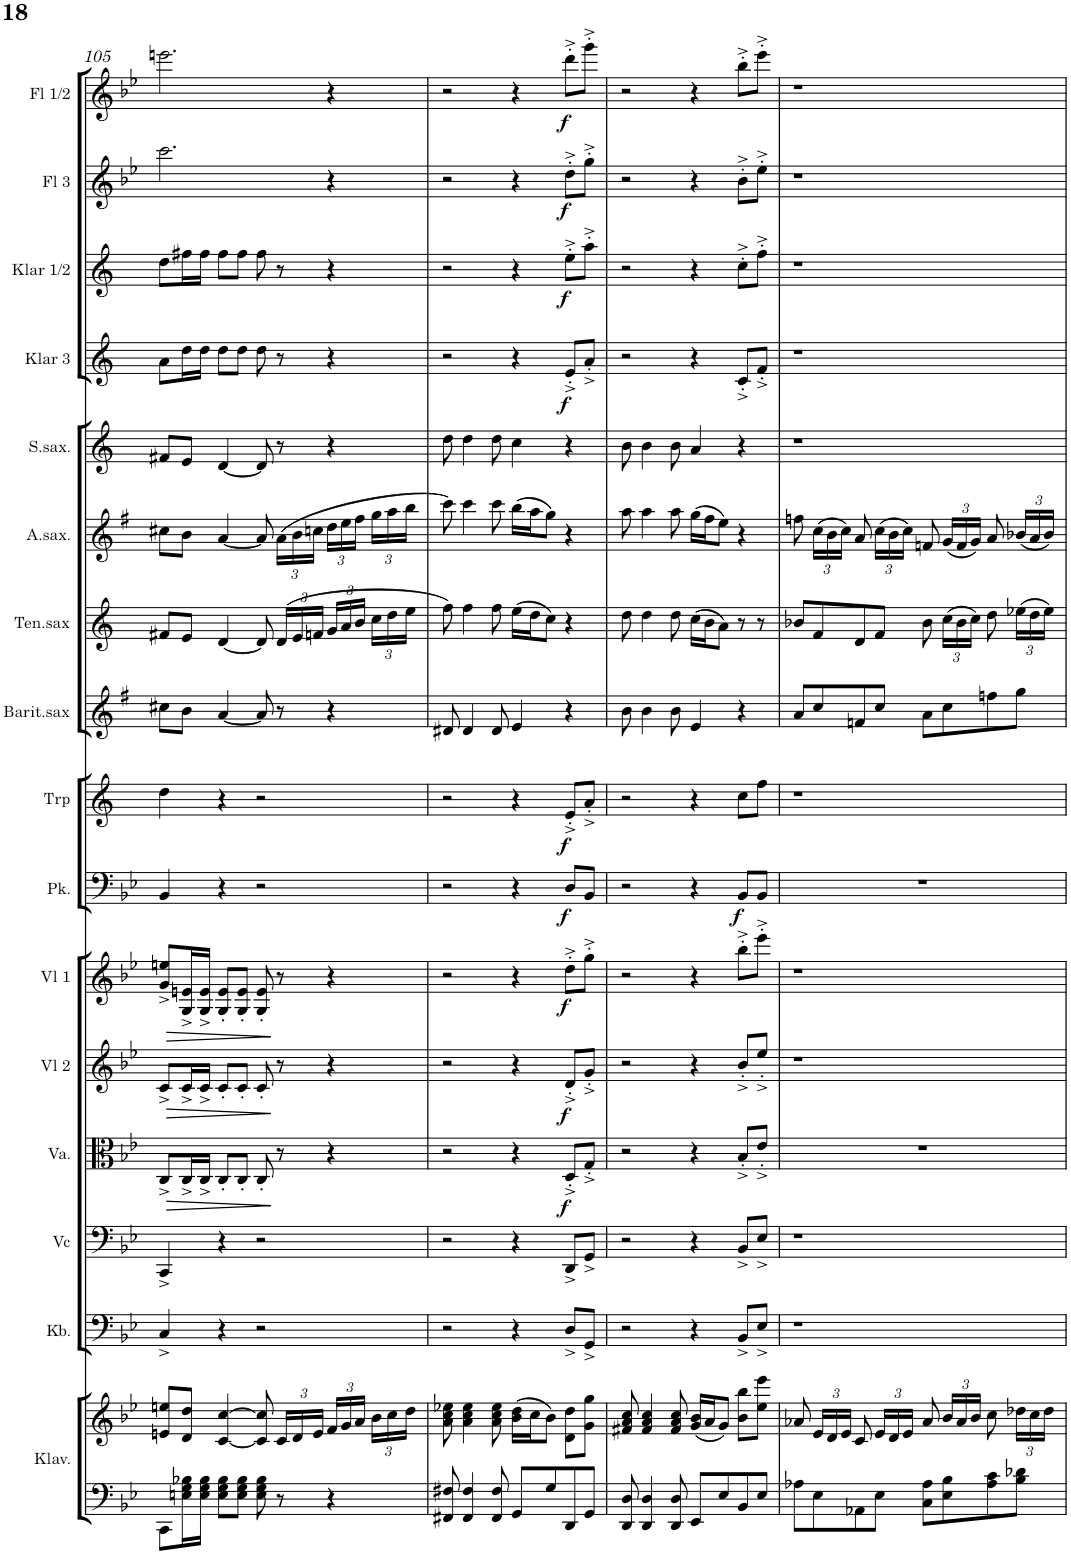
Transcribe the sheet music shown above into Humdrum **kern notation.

**kern	**kern	**kern	**kern	**kern	**dynam	**kern	**dynam	**kern	**dynam	**kern	**dynam	**kern	**dynam	**kern	**kern	**kern	**kern	**kern	**dynam	**kern	**dynam	**kern	**dynam	**kern	**dynam
*part16	*part16	*part15	*part14	*part13	*part13	*part12	*part12	*part11	*part11	*part10	*part10	*part9	*part9	*part8	*part7	*part6	*part5	*part4	*part4	*part3	*part3	*part2	*part2	*part1	*part1
*staff17	*staff16	*staff15	*staff14	*staff13	*staff13	*staff12	*staff12	*staff11	*staff11	*staff10	*staff10	*staff9	*staff9	*staff8	*staff7	*staff6	*staff5	*staff4	*staff4	*staff3	*staff3	*staff2	*staff2	*staff1	*staff1
*I"Klavier	*	*I"Kb.	*I"Vc	*I"Viola	*	*I"Vl 2	*	*I"Vl 1	*	*I"Pauken	*	*I"Trp (B)	*	*I"Barit.sax	*I"Ten.sax	*I"A.sax.	*I"S.sax.	*I"Klar 3 (B)	*	*I"Klar 1/2 (B)	*	*I"Fl 3	*	*I"Fl 1/2	*
*I'Klav.	*	*I'Kb.	*I'Vc	*I'Va.	*	*I'Vl 2	*	*I'Vl 1	*	*I'Pk.	*	*I'Trp	*	*I'Barit.sax	*I'Ten.sax	*I'A.sax.	*I'S.sax.	*I'Klar 3	*	*I'Klar 1/2	*	*I'Fl 3	*	*I'Fl 1/2	*
!!LO:PB:g=z
*clefF4	*clefG2	*clefF4	*clefF4	*clefC3	*	*clefG2	*	*clefG2	*	*clefF4	*	*clefG2	*	*clefG2	*clefG2	*clefG2	*clefG2	*clefG2	*	*clefG2	*	*clefG2	*	*clefG2	*
*	*	*Trd7c12	*	*	*	*	*	*	*	*	*	*Trd1c2	*	*Trd12c21	*Trd8c14	*Trd5c9	*Trd1c2	*Trd1c2	*	*Trd1c2	*	*	*	*	*
*k[b-e-]	*k[b-e-]	*k[b-e-]	*k[b-e-]	*k[b-e-]	*	*k[b-e-]	*	*k[b-e-]	*	*k[b-e-]	*	*k[]	*	*k[f#]	*k[]	*k[f#]	*k[]	*k[]	*	*k[]	*	*k[b-e-]	*	*k[b-e-]	*
*g:	*g:	*g:	*g:	*g:	*	*g:	*	*g:	*	*g:	*	*a:	*	*e:	*a:	*e:	*a:	*a:	*	*a:	*	*g:	*	*g:	*
*M4/4	*M4/4	*M4/4	*M4/4	*M4/4	*	*M4/4	*	*M4/4	*	*M4/4	*	*M4/4	*	*M4/4	*M4/4	*M4/4	*M4/4	*M4/4	*	*M4/4	*	*M4/4	*	*M4/4	*
*met(c)	*met(c)	*met(c)	*met(c)	*met(c)	*	*met(c)	*	*met(c)	*	*met(c)	*	*met(c)	*	*met(c)	*met(c)	*met(c)	*met(c)	*met(c)	*	*met(c)	*	*met(c)	*	*met(c)	*
=105	=105	=105	=105	=105	=105	=105	=105	=105	=105	=105	=105	=105	=105	=105	=105	=105	=105	=105	=105	=105	=105	=105	=105	=105	=105
8CC\L	8en/ 8een/L	4C^/	4CC^/	8C^/L	.	8c^/L	.	8g/^ 8een/^L	.	4BB-/	.	4dd\	.	8cc#X\L	8f#X/L	8cc#X\L	8f#X/L	8a\L	.	8dd\L	.	2.ccc\	.	2.eeen\	.
!	!	!	!	!	!LO:HP:b	!	!LO:HP:b	!	!LO:HP:b	!	!	!	!	!	!	!	!	!	!	!	!	!	!	!	!
16En\ 16G\ 16B-X\L	8d/ 8dd/J	.	.	16C^/L	>	16c^/L	>	16G/^ 16en/^L	>	.	.	.	.	8b\J	8e/J	8b\J	8e/J	16dd\L	.	16ff#X\L	.	.	.	.	.
16E\ 16G\ 16B-\JJ	.	.	.	16C^/JJ	.	16c^/JJ	.	16G/^ 16e/^JJ	.	.	.	.	.	.	.	.	.	16dd\JJ	.	16ff#\JJ	.	.	.	.	.
8E\ 8G\ 8B-\L	[<4c/ [>4cc/	4r	4r	8C'/L	.	8c'/L	.	8G/' 8e/'L	.	4r	.	4r	.	[<4a/	[<4d/	[<4a/	[<4d/	8dd\L	.	8ff#\L	.	.	.	.	.
8E\ 8G\ 8B-\J	.	.	.	8C'/J	.	8c'/J	.	8G/' 8e/'J	.	.	.	.	.	.	.	.	.	8dd\J	.	8ff#\J	.	.	.	.	.
8E\ 8G\ 8B-\	8c/] 8cc/]	2r	2r	8C'/	.	8c'/	.	8G/' 8e/'	.	2r	.	2r	.	8a/]	8d/]	8a/]	8d/]	8dd\	.	8ff#\	.	.	.	.	.
*	*Xbrackettup	*	*	*	*	*	*	*	*	*	*	*	*	*	*Xbrackettup	*Xbrackettup	*	*	*	*	*	*	*	*	*
8r	24c/LL	.	.	8r	.	8r	.	8r	.	.	.	.	.	8r	(24d/LL	(24a\LL	8r	8r	.	8r	.	.	.	.	.
.	24d/	.	.	.	.	.	.	.	.	.	.	.	.	.	24e/	24b\	.	.	.	.	.	.	.	.	.
.	24e/JJ	.	.	.	.	.	.	.	.	.	.	.	.	.	24fn/JJ	24ccn\JJ	.	.	.	.	.	.	.	.	.
4r	24f/LL	.	.	4r	]	4r	]	4r	]	.	.	.	.	4r	24g/LL	24dd\LL	4r	4r	.	4r	.	4r	.	4r	.
.	24g/	.	.	.	.	.	.	.	.	.	.	.	.	.	24a/	24ee\	.	.	.	.	.	.	.	.	.
.	24a/JJ	.	.	.	.	.	.	.	.	.	.	.	.	.	24b/JJ	24ff#\JJ	.	.	.	.	.	.	.	.	.
.	24b-\LL	.	.	.	.	.	.	.	.	.	.	.	.	.	24cc\LL	24gg\LL	.	.	.	.	.	.	.	.	.
.	24cc\	.	.	.	.	.	.	.	.	.	.	.	.	.	24dd\	24aa\	.	.	.	.	.	.	.	.	.
.	24dd\JJ	.	.	.	.	.	.	.	.	.	.	.	.	.	24ee\JJ	24bb\JJ	.	.	.	.	.	.	.	.	.
=106	=106	=106	=106	=106	=106	=106	=106	=106	=106	=106	=106	=106	=106	=106	=106	=106	=106	=106	=106	=106	=106	=106	=106	=106	=106
8FF#X/ 8F#X/	8a\ 8cc\ 8ee-X\	2r	2r	2r	.	2r	.	2r	.	2r	.	2r	.	8d#X/	8ff\)	8ccc\)	8dd\	2r	.	2r	.	2r	.	2r	.
4FF#/ 4F#/	4a\ 4cc\ 4ee-\	.	.	.	.	.	.	.	.	.	.	.	.	4d#/	4ff\	4ccc\	4dd\	.	.	.	.	.	.	.	.
8FF#/ 8F#/	8a\ 8cc\ 8ee-\	.	.	.	.	.	.	.	.	.	.	.	.	8d#/	8ff\	8ccc\	8dd\	.	.	.	.	.	.	.	.
8GG/L	(16b-\ 16dd\LL	4r	4r	4r	.	4r	.	4r	.	4r	.	4r	.	4e/	(16ee\LL	(16bb\LL	4cc\	4r	.	4r	.	4r	.	4r	.
.	16cc\J	.	.	.	.	.	.	.	.	.	.	.	.	.	16dd\J	16aa\J	.	.	.	.	.	.	.	.	.
8G/	8b-\J)	.	.	.	.	.	.	.	.	.	.	.	.	.	8cc\J)	8gg\J)	.	.	.	.	.	.	.	.	.
!	!	!	!	!	!LO:DY:b	!	!LO:DY:b	!	!LO:DY:b	!	!LO:DY:b	!	!LO:DY:b	!	!	!	!	!	!LO:DY:b	!	!LO:DY:b	!	!LO:DY:b	!	!LO:DY:b
8DD/	8d\ 8dd\L	8D^/L	8DD^/L	8D'^/L	f	8d'^/L	f	8dd'^\L	f	8D/L	f	8e'^/L	f	4r	4r	4r	4r	8e'^/L	f	8ee'^\L	f	8dd'^\L	f	8ddd'^\L	f
8GG/J	8g\ 8gg\J	8GG^/J	8GG^/J	8G'^/J	.	8g'^/J	.	8gg'^\J	.	8BB-/J	.	8a'^/J	.	.	.	.	.	8a'^/J	.	8aa'^\J	.	8gg'^\J	.	8ggg'^\J	.
=107	=107	=107	=107	=107	=107	=107	=107	=107	=107	=107	=107	=107	=107	=107	=107	=107	=107	=107	=107	=107	=107	=107	=107	=107	=107
8DD/ 8D/	8f#X/ 8a/ 8cc/	2r	2r	2r	.	2r	.	2r	.	2r	.	2r	.	8b\	8dd\	8aa\	8b\	2r	.	2r	.	2r	.	2r	.
4DD/ 4D/	4f#/ 4a/ 4cc/	.	.	.	.	.	.	.	.	.	.	.	.	4b\	4dd\	4aa\	4b\	.	.	.	.	.	.	.	.
8DD/ 8D/	8f#/ 8a/ 8cc/	.	.	.	.	.	.	.	.	.	.	.	.	8b\	8dd\	8aa\	8b\	.	.	.	.	.	.	.	.
8EE-/L	(16g/ 16b-/LL	4r	4r	4r	.	4r	.	4r	.	4r	.	4r	.	4e/	(16cc\LL	(16gg\LL	4a/	4r	.	4r	.	4r	.	4r	.
.	16a/J	.	.	.	.	.	.	.	.	.	.	.	.	.	16b\J	16ff#\J	.	.	.	.	.	.	.	.	.
8E-/	8g/J)	.	.	.	.	.	.	.	.	.	.	.	.	.	8a\J)	8ee\J)	.	.	.	.	.	.	.	.	.
!	!	!	!	!	!	!	!	!	!	!	!LO:DY:b	!	!	!	!	!	!	!	!	!	!	!	!	!	!
8BB-/	8b-\ 8bb-\L	8BB-^/L	8BB-^/L	8B-'^/L	.	8b-'^/L	.	8bb-'^\L	.	8BB-/L	f	8cc\L	.	4r	8r	4r	4r	8c'^/L	.	8cc'^\L	.	8b-'^\L	.	8bb-'^\L	.
8E-/J	8ee-\ 8eee-\J	8E-^/J	8E-^/J	8e-'^/J	.	8ee-'^/J	.	8eee-'^\J	.	8BB-/J	.	8ff\J	.	.	8r	.	.	8f'^/J	.	8ff'^\J	.	8ee-'^\J	.	8eee-'^\J	.
=108	=108	=108	=108	=108	=108	=108	=108	=108	=108	=108	=108	=108	=108	=108	=108	=108	=108	=108	=108	=108	=108	=108	=108	=108	=108
8A-X\L	8a-X/	1r	1r	1r	.	1r	.	1r	.	1r	.	1r	.	8a/L	8b-X/L	8ffn\	1r	1r	.	1r	.	1r	.	1r	.
8E-\	24e-/LL	.	.	.	.	.	.	.	.	.	.	.	.	8cc/	8f/	(24cc\LL	.	.	.	.	.	.	.	.	.
.	24d/	.	.	.	.	.	.	.	.	.	.	.	.	.	.	24b\	.	.	.	.	.	.	.	.	.
.	24e-/JJ	.	.	.	.	.	.	.	.	.	.	.	.	.	.	24cc\JJ)	.	.	.	.	.	.	.	.	.
8AA-X\	8c/	.	.	.	.	.	.	.	.	.	.	.	.	8fn/	8d/	8a/	.	.	.	.	.	.	.	.	.
8E-\J	24e-/LL	.	.	.	.	.	.	.	.	.	.	.	.	8cc/J	8f/J	(24cc\LL	.	.	.	.	.	.	.	.	.
.	24d/	.	.	.	.	.	.	.	.	.	.	.	.	.	.	24b\	.	.	.	.	.	.	.	.	.
.	24e-/JJ	.	.	.	.	.	.	.	.	.	.	.	.	.	.	24cc\JJ)	.	.	.	.	.	.	.	.	.
8C\ 8A-\L	8a-/	.	.	.	.	.	.	.	.	.	.	.	.	8a\L	8b-\	8fn/	.	.	.	.	.	.	.	.	.
8E-\ 8B-\	24b-/LL	.	.	.	.	.	.	.	.	.	.	.	.	8cc\	(24cc\LL	(24g/LL	.	.	.	.	.	.	.	.	.
.	24a-/	.	.	.	.	.	.	.	.	.	.	.	.	.	24b-\	24f/	.	.	.	.	.	.	.	.	.
.	24b-/JJ	.	.	.	.	.	.	.	.	.	.	.	.	.	24cc\JJ)	24g/JJ)	.	.	.	.	.	.	.	.	.
8A-\ 8c\	8cc\	.	.	.	.	.	.	.	.	.	.	.	.	8ffn\	8dd\	8a/	.	.	.	.	.	.	.	.	.
8B-\ 8d-X\J	24dd-X\LL	.	.	.	.	.	.	.	.	.	.	.	.	8gg\J	(24ee-X\LL	(24b-X/LL	.	.	.	.	.	.	.	.	.
.	24cc\	.	.	.	.	.	.	.	.	.	.	.	.	.	24dd\	24a/	.	.	.	.	.	.	.	.	.
.	24dd-\JJ	.	.	.	.	.	.	.	.	.	.	.	.	.	24ee-\JJ)	24b-/JJ)	.	.	.	.	.	.	.	.	.
=	=	=	=	=	=	=	=	=	=	=	=	=	=	=	=	=	=	=	=	=	=	=	=	=	=
*-	*-	*-	*-	*-	*-	*-	*-	*-	*-	*-	*-	*-	*-	*-	*-	*-	*-	*-	*-	*-	*-	*-	*-	*-	*-
